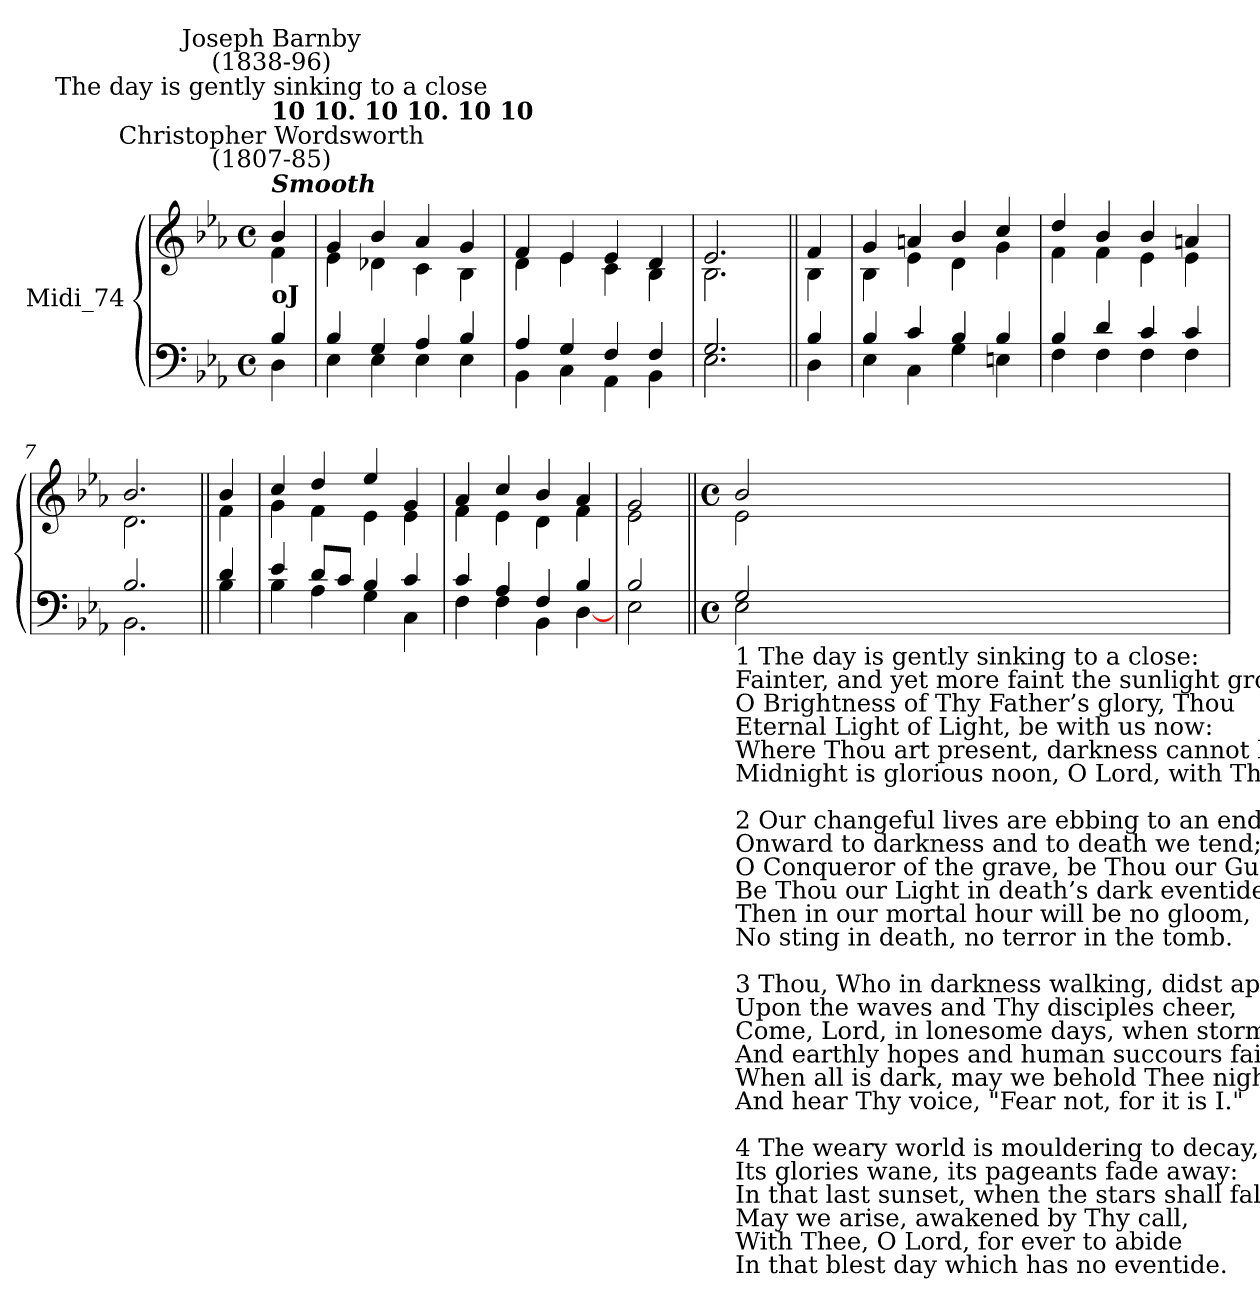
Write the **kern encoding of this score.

**kern	**kern
*part2	*part1
*staff2	*staff1
*I"Midi_74	*I"Midi_74
*clefF4	*clefG2
*k[b-e-a-]	*k[b-e-a-]
*E-:	*E-:
*M4/4	*M4/4
*met(c)	*met(c)
=	=
*^	*^
!	!	!LO:TX:a:Bi:t=Smooth	!
!	!	!LO:TX:a:cj:t=Christopher Wordsworth\n(1807-85)	!
!	!	!LO:TX:a:B:t=10 10. 10 10. 10 10	!
!	!	!LO:TX:a:cj:t=The day is gently sinking to a close	!
!	!	!LO:TX:a:cj:t=Joseph Barnby\n(1838-96)	!
!LO:TX:a:B:t=oJ	!	!	!
4B-/	4D\	4b-/	4f\
=1	=1	=1	=1
4B-/	4E-\	4g/	4e-\
4G/	4E-\	4b-/	4d-X\
4A-/	4E-\	4a-/	4c\
4B-/	4E-\	4g/	4B-\
=2	=2	=2	=2
4A-/	4BB-\	4f/	4d\
4G/	4C\	4e-/	4e-\
4F/	4AA-\	4e-/	4c\
4F/	4BB-\	4d/	4B-\
=3	=3	=3	=3
2.G/	2.E-\	2.e-/	2.B-\
=4||	=4||	=4||	=4||
4B-/	4D\	4f/	4B-\
=5	=5	=5	=5
4B-/	4E-\	4g/	4B-\
4c/	4C\	4an/	4e-\
4B-/	4G\	4b-/	4d\
4B-/	4En\	4cc/	4g\
=6	=6	=6	=6
4B-/	4F\	4dd/	4f\
4d/	4F\	4b-/	4f\
4c/	4F\	4b-/	4e-\
4c/	4F\	4an/	4e-\
=7	=7	=7	=7
2.B-/	2.BB-\	2.b-/	2.d\
=8||	=8||	=8||	=8||
4d/	4B-\	4b-/	4f\
=9	=9	=9	=9
4e-/	4B-\	4cc/	4g\
8d/L	4A-\	4dd/	4f\
8c/J	.	.	.
4B-/	4G\	4ee-/	4e-\
4c/	4C\	4g/	4e-\
=10	=10	=10	=10
4c/	4F\	4a-/	4f\
4A-/	4F\	4cc/	4e-\
4F/	4BB-\	4b-/	4d\
4B-/	[4D\	4a-/	4f\
=11	=11	=11	=11
2B-/	2E-\	2g/	2e-\
!!LO:LB:g=z	!!
=12||	=12||	=12||	=12||
*M4/4	*	*M4/4	*
*met(c)	*	*met(c)	*
!LO:TX:b:t=1 The day is gently sinking to a close&colon;\nFainter, and yet more faint the sunlight grows.\nO Brightness of Thy Father’s glory, Thou\nEternal Light of Light, be with us now&colon;\nWhere Thou art present, darkness cannot be;\nMidnight is glorious noon, O Lord, with Thee.\n\n2 Our changeful lives are ebbing to an end,\nOnward to darkness and to death we tend;\nO Conqueror of the grave, be Thou our Guide,\nBe Thou our Light in death’s dark eventide;\nThen in our mortal hour will be no gloom,\nNo sting in death, no terror in the tomb.\n\n3 Thou, Who in darkness walking, didst appear\nUpon the waves and Thy disciples cheer,\nCome, Lord, in lonesome days, when storms assail,\nAnd earthly hopes and human succours fail;\nWhen all is dark, may we behold Thee nigh,\nAnd hear Thy voice, "Fear not, for it is I."\n\n4 The weary world is mouldering to decay,\nIts glories wane, its pageants fade away&colon;\nIn that last sunset, when the stars shall fall,\nMay we arise, awakened by Thy call,\nWith Thee, O Lord, for ever to abide\nIn that blest day which has no eventide.	!	!	!
2G/	2E-\	2b-/	2e-\
*v	*v	*	*
*	*v	*v
=	=
*-	*-
